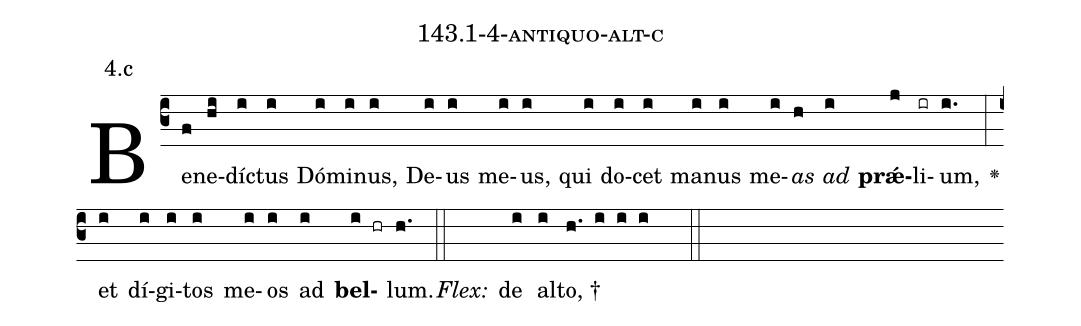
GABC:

name: 143.1-4-antiquo-alt-c;
annotation: 4.c;
%%
(c3)Be(f)ne(hi)díc(i)tus(i) Dó(i)mi(i)nus,(i) De(i)us(i) me(i)us,(i) qui(i) do(i)cet(i) ma(i)nus(i) me(i)<i>as</i>(h) <i>ad</i>(i) <b>prǽ</b>(j)li(ir)um,(i.) <v>\greheightstar</v>(:) et(i) dí(i)gi(i)tos(i) me(i)os(i) ad(i) <b>bel</b>(i hr)lum.(h.) (::)
<i>Flex:</i>()  de(i) al(i)to, †(h. i i i  ::)

%E(i) u(i) o(i) u(i) a(i) e.(h.) (::)
